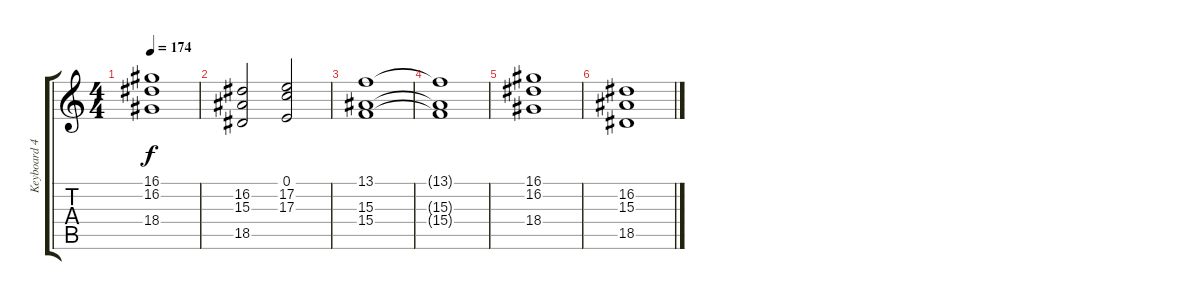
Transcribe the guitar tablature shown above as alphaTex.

\track ("Keyboard 4." "Keyboard 4") {instrument synthstrings1}
\staff {score tabs}
\tuning (E4 B3 G3 D3 A2 E2) {hide}
\ts (4 4)
\tempo 174
\clef g2
\ks c
(16.1 16.2 18.4).1{dy f} |
(16.2 15.3 18.5).2 (0.1 17.2 17.3).2 |
(13.1 15.3 15.4).1 |
(13.1{t} 15.3{t} 15.4{t}).1 |
(16.1 16.2 18.4).1 |
(16.2 15.3 18.5).1
